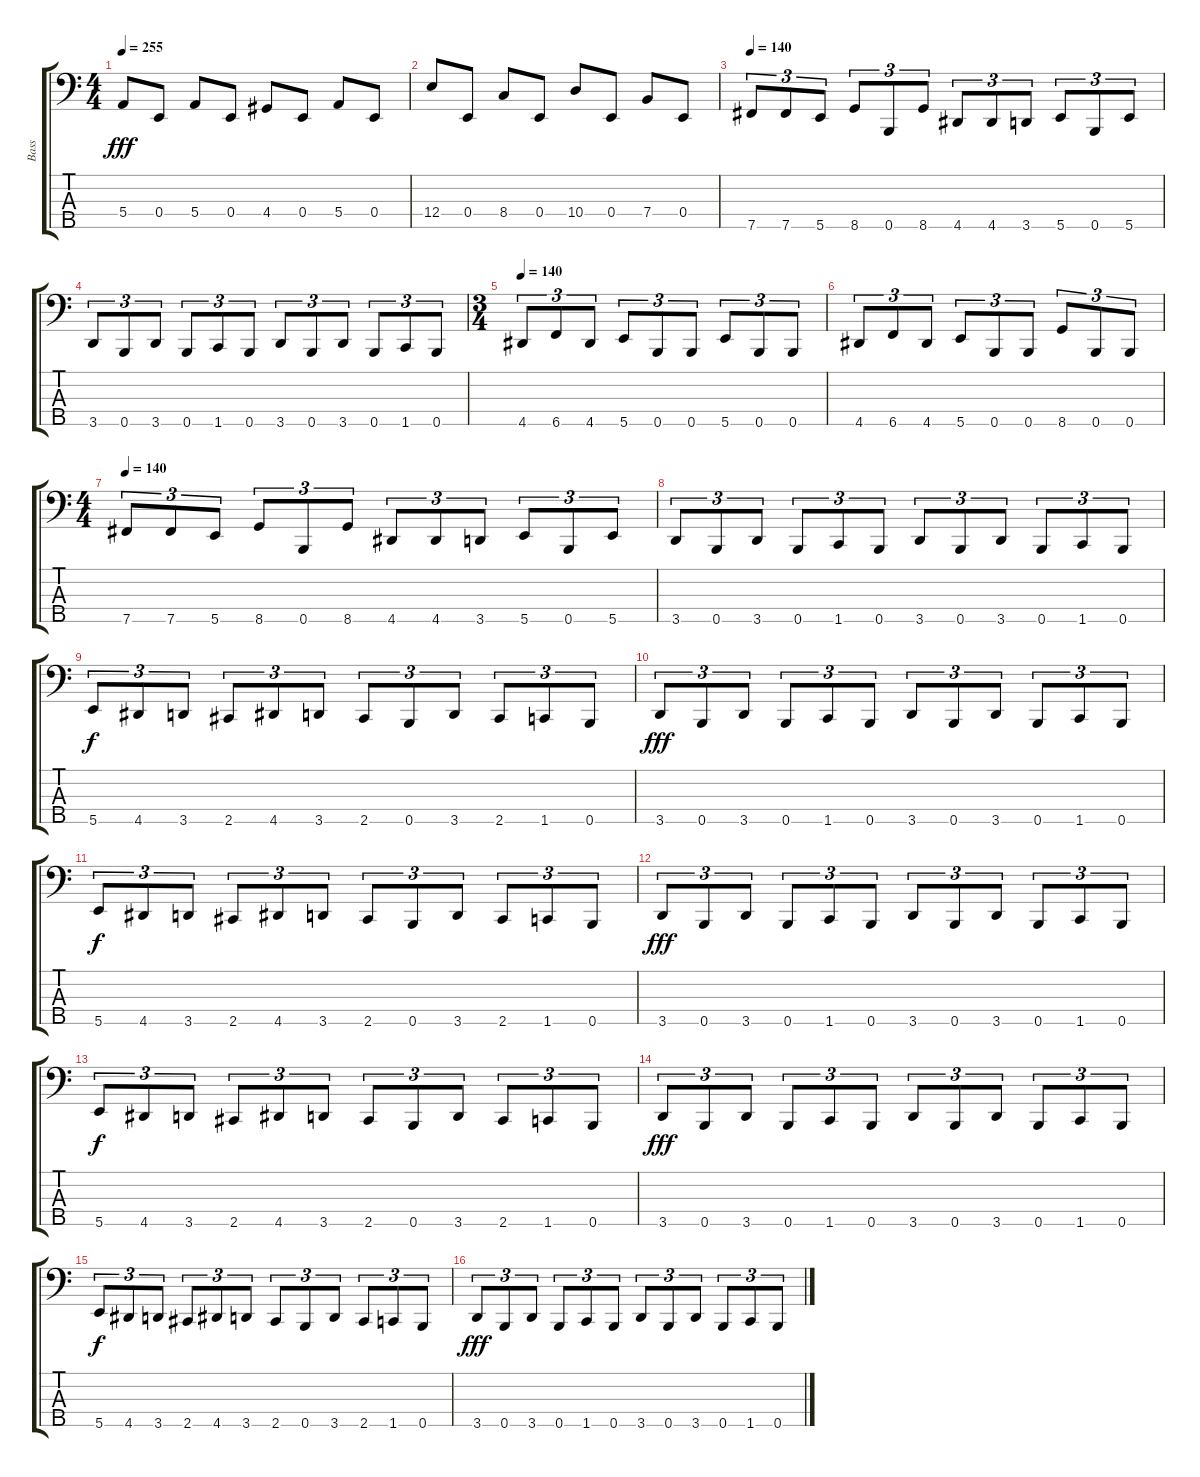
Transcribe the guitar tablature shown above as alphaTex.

\track ("Bass" "Bass") {instrument electricbassfinger}
\staff {score tabs}
\tuning (G2 D2 A1 E1 B0) {hide}
\ts (4 4)
\tempo 255
\clef f4
\ks c
5.4.8{dy fff} 0.4.8 5.4.8 0.4.8 4.4.8 0.4.8 5.4.8 0.4.8 |
12.4.8 0.4.8 8.4.8 0.4.8 10.4.8 0.4.8 7.4.8 0.4.8 |
\tempo 140
7.5.8{tu (3 2)} 7.5.8{tu (3 2)} 5.5.8{tu (3 2)} 8.5.8{tu (3 2)} 0.5.8{tu (3 2)} 8.5.8{tu (3 2)} 4.5.8{tu (3 2)} 4.5.8{tu (3 2)} 3.5.8{tu (3 2)} 5.5.8{tu (3 2)} 0.5.8{tu (3 2)} 5.5.8{tu (3 2)} |
3.5.8{tu (3 2)} 0.5.8{tu (3 2)} 3.5.8{tu (3 2)} 0.5.8{tu (3 2)} 1.5.8{tu (3 2)} 0.5.8{tu (3 2)} 3.5.8{tu (3 2)} 0.5.8{tu (3 2)} 3.5.8{tu (3 2)} 0.5.8{tu (3 2)} 1.5.8{tu (3 2)} 0.5.8{tu (3 2)} |
\ts (3 4)
\tempo 140
4.5.8{tu (3 2)} 6.5.8{tu (3 2)} 4.5.8{tu (3 2)} 5.5.8{tu (3 2)} 0.5.8{tu (3 2)} 0.5.8{tu (3 2)} 5.5.8{tu (3 2)} 0.5.8{tu (3 2)} 0.5.8{tu (3 2)} |
4.5.8{tu (3 2)} 6.5.8{tu (3 2)} 4.5.8{tu (3 2)} 5.5.8{tu (3 2)} 0.5.8{tu (3 2)} 0.5.8{tu (3 2)} 8.5.8{tu (3 2)} 0.5.8{tu (3 2)} 0.5.8{tu (3 2)} |
\ts (4 4)
\tempo 140
7.5.8{tu (3 2)} 7.5.8{tu (3 2)} 5.5.8{tu (3 2)} 8.5.8{tu (3 2)} 0.5.8{tu (3 2)} 8.5.8{tu (3 2)} 4.5.8{tu (3 2)} 4.5.8{tu (3 2)} 3.5.8{tu (3 2)} 5.5.8{tu (3 2)} 0.5.8{tu (3 2)} 5.5.8{tu (3 2)} |
3.5.8{tu (3 2)} 0.5.8{tu (3 2)} 3.5.8{tu (3 2)} 0.5.8{tu (3 2)} 1.5.8{tu (3 2)} 0.5.8{tu (3 2)} 3.5.8{tu (3 2)} 0.5.8{tu (3 2)} 3.5.8{tu (3 2)} 0.5.8{tu (3 2)} 1.5.8{tu (3 2)} 0.5.8{tu (3 2)} |
5.5.8{tu (3 2) dy f} 4.5.8{tu (3 2)} 3.5.8{tu (3 2)} 2.5.8{tu (3 2)} 4.5.8{tu (3 2)} 3.5.8{tu (3 2)} 2.5.8{tu (3 2)} 0.5.8{tu (3 2)} 3.5.8{tu (3 2)} 2.5.8{tu (3 2)} 1.5.8{tu (3 2)} 0.5.8{tu (3 2)} |
3.5.8{tu (3 2) dy fff} 0.5.8{tu (3 2)} 3.5.8{tu (3 2)} 0.5.8{tu (3 2)} 1.5.8{tu (3 2)} 0.5.8{tu (3 2)} 3.5.8{tu (3 2)} 0.5.8{tu (3 2)} 3.5.8{tu (3 2)} 0.5.8{tu (3 2)} 1.5.8{tu (3 2)} 0.5.8{tu (3 2)} |
5.5.8{tu (3 2) dy f} 4.5.8{tu (3 2)} 3.5.8{tu (3 2)} 2.5.8{tu (3 2)} 4.5.8{tu (3 2)} 3.5.8{tu (3 2)} 2.5.8{tu (3 2)} 0.5.8{tu (3 2)} 3.5.8{tu (3 2)} 2.5.8{tu (3 2)} 1.5.8{tu (3 2)} 0.5.8{tu (3 2)} |
3.5.8{tu (3 2) dy fff} 0.5.8{tu (3 2)} 3.5.8{tu (3 2)} 0.5.8{tu (3 2)} 1.5.8{tu (3 2)} 0.5.8{tu (3 2)} 3.5.8{tu (3 2)} 0.5.8{tu (3 2)} 3.5.8{tu (3 2)} 0.5.8{tu (3 2)} 1.5.8{tu (3 2)} 0.5.8{tu (3 2)} |
5.5.8{tu (3 2) dy f} 4.5.8{tu (3 2)} 3.5.8{tu (3 2)} 2.5.8{tu (3 2)} 4.5.8{tu (3 2)} 3.5.8{tu (3 2)} 2.5.8{tu (3 2)} 0.5.8{tu (3 2)} 3.5.8{tu (3 2)} 2.5.8{tu (3 2)} 1.5.8{tu (3 2)} 0.5.8{tu (3 2)} |
3.5.8{tu (3 2) dy fff} 0.5.8{tu (3 2)} 3.5.8{tu (3 2)} 0.5.8{tu (3 2)} 1.5.8{tu (3 2)} 0.5.8{tu (3 2)} 3.5.8{tu (3 2)} 0.5.8{tu (3 2)} 3.5.8{tu (3 2)} 0.5.8{tu (3 2)} 1.5.8{tu (3 2)} 0.5.8{tu (3 2)} |
5.5.8{tu (3 2) dy f} 4.5.8{tu (3 2)} 3.5.8{tu (3 2)} 2.5.8{tu (3 2)} 4.5.8{tu (3 2)} 3.5.8{tu (3 2)} 2.5.8{tu (3 2)} 0.5.8{tu (3 2)} 3.5.8{tu (3 2)} 2.5.8{tu (3 2)} 1.5.8{tu (3 2)} 0.5.8{tu (3 2)} |
3.5.8{tu (3 2) dy fff} 0.5.8{tu (3 2)} 3.5.8{tu (3 2)} 0.5.8{tu (3 2)} 1.5.8{tu (3 2)} 0.5.8{tu (3 2)} 3.5.8{tu (3 2)} 0.5.8{tu (3 2)} 3.5.8{tu (3 2)} 0.5.8{tu (3 2)} 1.5.8{tu (3 2)} 0.5.8{tu (3 2)}
